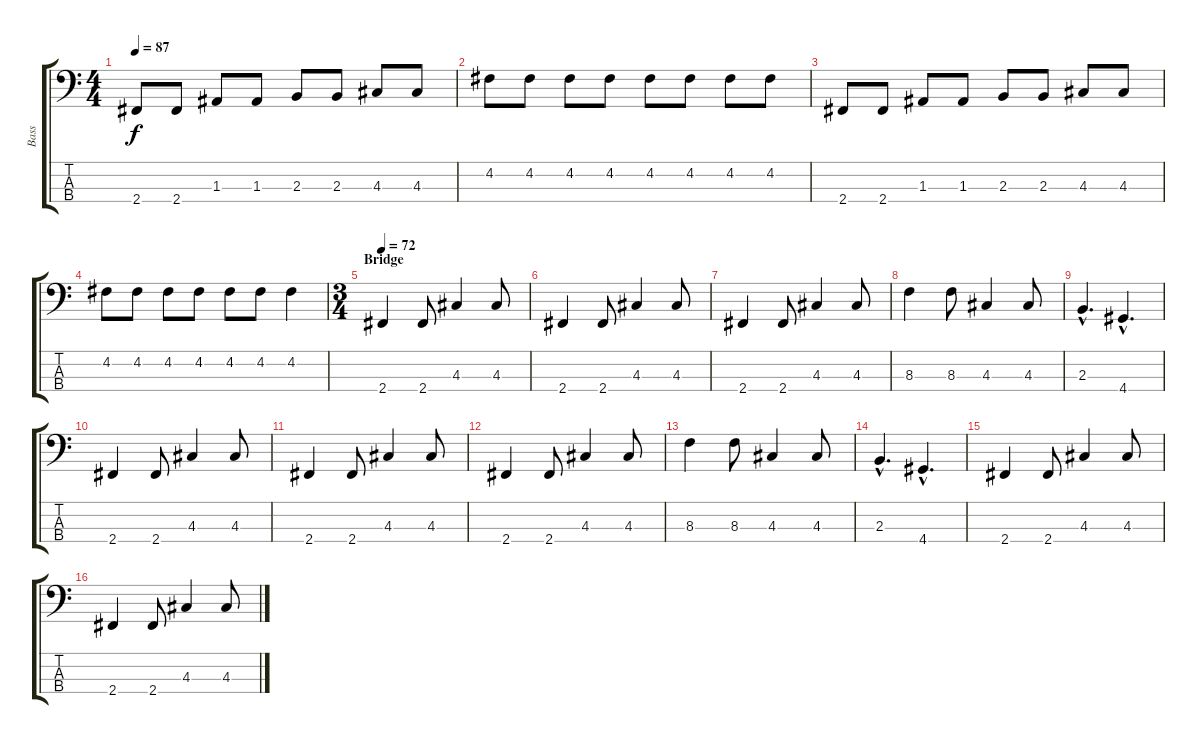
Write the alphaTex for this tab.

\track ("Bass" "Bass") {instrument electricbasspick}
\staff {score tabs}
\tuning (G2 D2 A1 E1) {hide}
\ts (4 4)
\tempo 87
\clef f4
\ks c
2.4.8{dy f} 2.4.8 1.3.8 1.3.8 2.3.8 2.3.8 4.3.8 4.3.8 |
4.2.8 4.2.8 4.2.8 4.2.8 4.2.8 4.2.8 4.2.8 4.2.8 |
2.4.8 2.4.8 1.3.8 1.3.8 2.3.8 2.3.8 4.3.8 4.3.8 |
4.2.8 4.2.8 4.2.8 4.2.8 4.2.8 4.2.8 4.2.4 |
\ts (3 4)
\section ("" "Bridge")
\tempo 72
2.4.4 2.4.8 4.3.4 4.3.8 |
2.4.4 2.4.8 4.3.4 4.3.8 |
2.4.4 2.4.8 4.3.4 4.3.8 |
8.3.4 8.3.8 4.3.4 4.3.8 |
2.3{hac}.4{d} 4.4{hac}.4{d} |
2.4.4 2.4.8 4.3.4 4.3.8 |
2.4.4 2.4.8 4.3.4 4.3.8 |
2.4.4 2.4.8 4.3.4 4.3.8 |
8.3.4 8.3.8 4.3.4 4.3.8 |
2.3{hac}.4{d} 4.4{hac}.4{d} |
2.4.4 2.4.8 4.3.4 4.3.8 |
2.4.4 2.4.8 4.3.4 4.3.8
